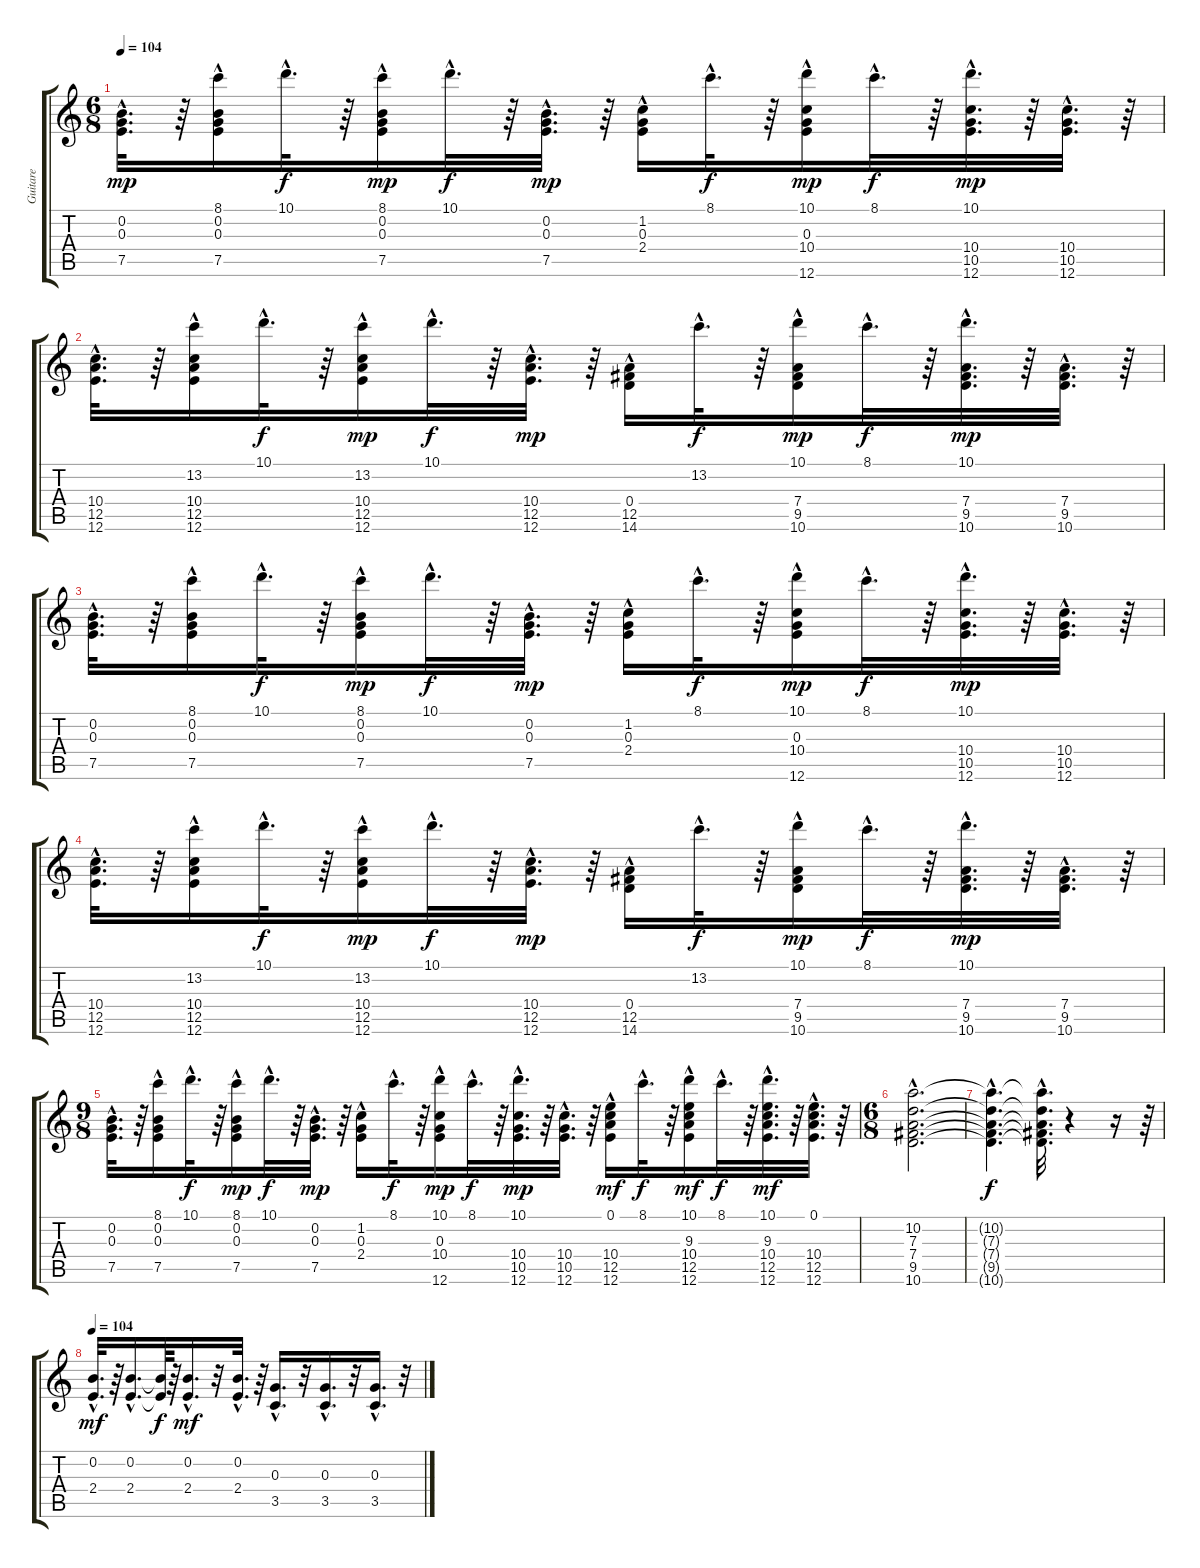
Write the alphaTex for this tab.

\track ("Guitare" "Guitare") {instrument acousticguitarnylon}
\staff {score tabs}
\tuning (E4 B3 G3 D3 A2 E2) {hide}
\ts (6 8)
\tempo 104
\clef g2
\ks c
(0.2{hac} 0.3{hac} 7.5{hac}).32{d dy mp} r.64 (8.1{hac} 0.2{hac} 0.3 7.5).16 10.1{hac}.32{d dy f} r.64 (8.1{hac} 0.2{hac} 0.3 7.5).16{dy mp} 10.1{hac}.32{d dy f} r.64 (0.2{hac} 0.3{hac} 7.5{hac}).32{d dy mp} r.64 (1.2{hac} 0.3 2.4).16 8.1{hac}.32{d dy f} r.64 (10.1{hac} 0.3 10.4{hac} 12.6).16{dy mp} 8.1{hac}.32{d dy f} r.64 (10.1{hac} 10.4{hac} 10.5{hac} 12.6{hac}).32{d dy mp} r.64 (10.4{hac} 10.5{hac} 12.6{hac}).32{d} r.64 |
(10.4{hac} 12.5{hac} 12.6{hac}).32{d} r.64 (13.2{hac} 10.4 12.5 12.6{hac}).16 10.1{hac}.32{d dy f} r.64 (13.2{hac} 10.4{hac} 12.5 12.6).16{dy mp} 10.1{hac}.32{d dy f} r.64 (10.4{hac} 12.5{hac} 12.6{hac}).32{d dy mp} r.64 (0.4 12.5{hac} 14.6).16 13.2{hac}.32{d dy f} r.64 (10.1{hac} 7.4{hac} 9.5 10.6).16{dy mp} 8.1{hac}.32{d dy f} r.64 (10.1{hac} 7.4{hac} 9.5{hac} 10.6{hac}).32{d dy mp} r.64 (7.4{hac} 9.5{hac} 10.6{hac}).32{d} r.64 |
(0.2{hac} 0.3{hac} 7.5{hac}).32{d} r.64 (8.1{hac} 0.2{hac} 0.3 7.5).16 10.1{hac}.32{d dy f} r.64 (8.1{hac} 0.2{hac} 0.3 7.5).16{dy mp} 10.1{hac}.32{d dy f} r.64 (0.2{hac} 0.3{hac} 7.5{hac}).32{d dy mp} r.64 (1.2{hac} 0.3 2.4).16 8.1{hac}.32{d dy f} r.64 (10.1{hac} 0.3 10.4{hac} 12.6).16{dy mp} 8.1{hac}.32{d dy f} r.64 (10.1{hac} 10.4{hac} 10.5{hac} 12.6{hac}).32{d dy mp} r.64 (10.4{hac} 10.5{hac} 12.6{hac}).32{d} r.64 |
(10.4{hac} 12.5{hac} 12.6{hac}).32{d} r.64 (13.2{hac} 10.4 12.5 12.6{hac}).16 10.1{hac}.32{d dy f} r.64 (13.2{hac} 10.4{hac} 12.5 12.6).16{dy mp} 10.1{hac}.32{d dy f} r.64 (10.4{hac} 12.5{hac} 12.6{hac}).32{d dy mp} r.64 (0.4 12.5{hac} 14.6).16 13.2{hac}.32{d dy f} r.64 (10.1{hac} 7.4{hac} 9.5 10.6).16{dy mp} 8.1{hac}.32{d dy f} r.64 (10.1{hac} 7.4{hac} 9.5{hac} 10.6{hac}).32{d dy mp} r.64 (7.4{hac} 9.5{hac} 10.6{hac}).32{d} r.64 |
\ts (9 8)
(0.2{hac} 0.3{hac} 7.5{hac}).32{d} r.64 (8.1{hac} 0.2{hac} 0.3 7.5).16 10.1{hac}.32{d dy f} r.64 (8.1{hac} 0.2{hac} 0.3 7.5).16{dy mp} 10.1{hac}.32{d dy f} r.64 (0.2{hac} 0.3{hac} 7.5{hac}).32{d dy mp} r.64 (1.2{hac} 0.3 2.4).16 8.1{hac}.32{d dy f} r.64 (10.1{hac} 0.3 10.4{hac} 12.6).16{dy mp} 8.1{hac}.32{d dy f} r.64 (10.1{hac} 10.4{hac} 10.5{hac} 12.6{hac}).32{d dy mp} r.64 (10.4{hac} 10.5{hac} 12.6{hac}).32{d} r.64 (0.1{hac} 10.4{hac} 12.5{hac} 12.6{hac}).16{dy mf} 8.1{hac}.32{d dy f} r.64 (10.1{hac} 9.3{hac} 10.4{hac} 12.5{hac} 12.6{hac}).16{dy mf} 8.1{hac}.32{d dy f} r.64 (10.1{hac} 9.3{hac} 10.4{hac} 12.5{hac} 12.6{hac}).32{d dy mf} r.64 (0.1{hac} 10.4{hac} 12.5{hac} 12.6{hac}).32{d} r.64 |
\ts (6 8)
(10.2{hac} 7.3{hac} 7.4{hac} 9.5{hac} 10.6{hac}).2{d} |
(10.2{hac t} 7.3{hac t} 7.4{hac t} 9.5{hac t} 10.6{hac t}).4{d dy f} (10.2{hac t} 7.3{hac t} 7.4{hac t} 9.5{hac t} 10.6{hac t}).32{d} r.4 r.16 r.64 |
\tempo 104
(0.2{hac} 2.4{hac}).32{d dy mf} r.64 (0.2{hac} 2.4{hac}).16{d} (0.2{t} 2.4{t}).64{dy f} r.64 (0.2{hac} 2.4{hac}).16{d dy mf} r.32 (0.2{hac} 2.4{hac}).32{d} r.64 (0.3{hac} 3.5{hac}).16{d} r.32 (0.3{hac} 3.5{hac}).16{d} r.32 (0.3{hac} 3.5{hac}).16{d} r.32
